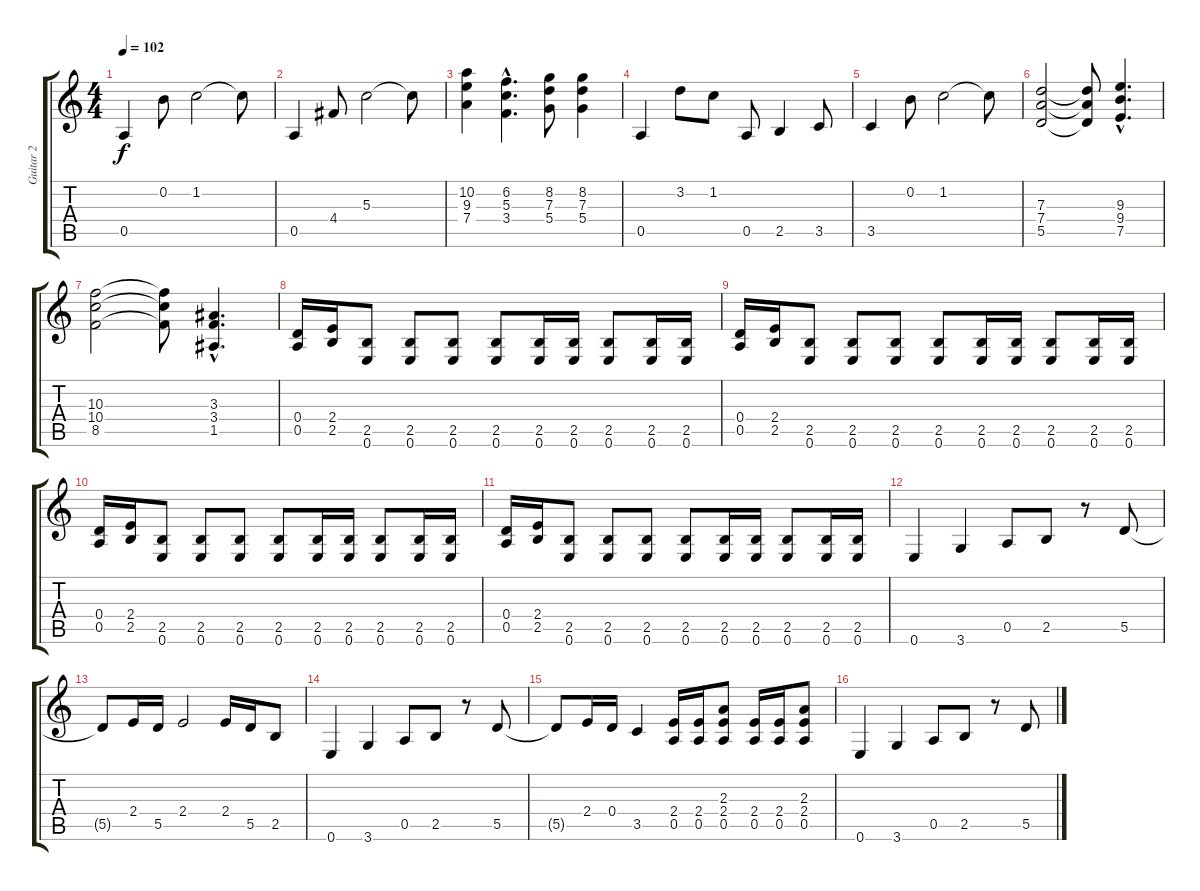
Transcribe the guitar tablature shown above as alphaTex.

\track ("Guitar 2" "Guitar 2") {instrument distortionguitar}
\staff {score tabs}
\tuning (E4 B3 G3 D3 A2 E2) {hide}
\ts (4 4)
\tempo 102
\clef g2
\ks c
0.5.4{dy f} 0.2.8 1.2.2 1.2{t}.8 |
0.5.4 4.4.8 5.3.2 5.3{t}.8 |
(10.2 9.3 7.4).4 (6.2{hac} 5.3{hac} 3.4{hac}).4{d} (8.2 7.3 5.4).8 (8.2 7.3 5.4).4 |
0.5.4 3.2.8 1.2.8 0.5.8 2.5.4 3.5.8 |
3.5.4 0.2.8 1.2.2 1.2{t}.8 |
(7.3 7.4 5.5).2 (7.3{t} 7.4{t} 5.5{t}).8 (9.3{hac} 9.4{hac} 7.5{hac}).4{d} |
(10.3 10.4 8.5).2 (10.3{t} 10.4{t} 8.5{t}).8 (3.3{hac} 3.4{hac} 1.5{hac}).4{d} |
(0.4 0.5).16 (2.4 2.5).16 (2.5 0.6).8 (2.5 0.6).8 (2.5 0.6).8 (2.5 0.6).8 (2.5 0.6).16 (2.5 0.6).16 (2.5 0.6).8 (2.5 0.6).16 (2.5 0.6).16 |
(0.4 0.5).16 (2.4 2.5).16 (2.5 0.6).8 (2.5 0.6).8 (2.5 0.6).8 (2.5 0.6).8 (2.5 0.6).16 (2.5 0.6).16 (2.5 0.6).8 (2.5 0.6).16 (2.5 0.6).16 |
(0.4 0.5).16 (2.4 2.5).16 (2.5 0.6).8 (2.5 0.6).8 (2.5 0.6).8 (2.5 0.6).8 (2.5 0.6).16 (2.5 0.6).16 (2.5 0.6).8 (2.5 0.6).16 (2.5 0.6).16 |
(0.4 0.5).16 (2.4 2.5).16 (2.5 0.6).8 (2.5 0.6).8 (2.5 0.6).8 (2.5 0.6).8 (2.5 0.6).16 (2.5 0.6).16 (2.5 0.6).8 (2.5 0.6).16 (2.5 0.6).16 |
0.6.4 3.6.4 0.5.8 2.5.8 r.8 5.5.8 |
5.5{t}.8 2.4.16 5.5.16 2.4.2 2.4.16 5.5.16 2.5.8 |
0.6.4 3.6.4 0.5.8 2.5.8 r.8 5.5.8 |
5.5{t}.8 2.4.16 0.4.16 3.5.4 (2.4 0.5).16 (2.4 0.5).16 (2.3 2.4 0.5).8 (2.4 0.5).16 (2.4 0.5).16 (2.3 2.4 0.5).8 |
0.6.4 3.6.4 0.5.8 2.5.8 r.8 5.5.8
